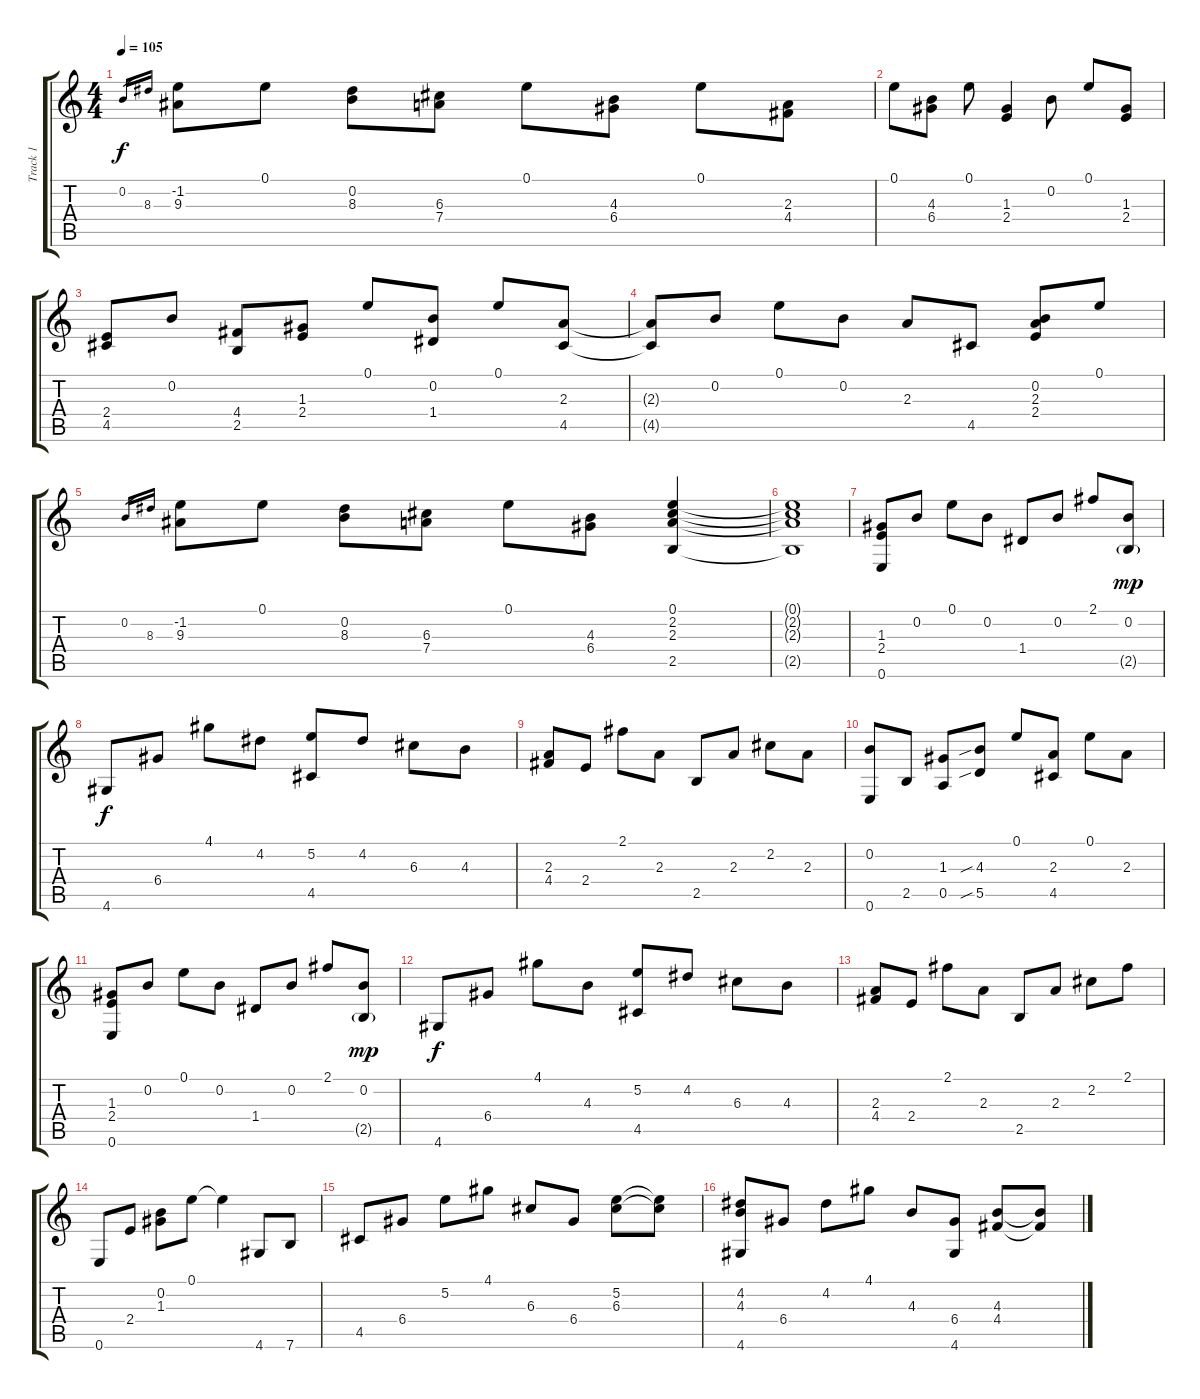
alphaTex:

\track ("Track 1" "Track 1") {instrument acousticguitarnylon}
\staff {score tabs}
\tuning (E4 B3 G3 D3 A2 E2) {hide}
\ts (4 4)
\tempo 105
\clef g2
\ks c
0.2.16{gr dy f instrument acousticguitarnylon} 8.3.16{gr} (-1.2 9.3).8 0.1.8 (0.2 8.3).8 (6.3 7.4).8 0.1.8 (4.3 6.4).8 0.1.8 (2.3 4.4).8 |
0.1.8 (4.3 6.4).8 0.1.8 (1.3 2.4).4 0.2.8 0.1.8 (1.3 2.4).8 |
(2.4 4.5).8 0.2.8 (4.4 2.5).8 (1.3 2.4).8 0.1.8 (0.2 1.4).8 0.1.8 (2.3 4.5).8 |
(2.3{t} 4.5{t}).8 0.2.8 0.1.8 0.2.8 2.3.8 4.5.8 (0.2 2.3 2.4).8 0.1.8 |
0.2.16{gr} 8.3.16{gr} (-1.2 9.3).8 0.1.8 (0.2 8.3).8 (6.3 7.4).8 0.1.8 (4.3 6.4).8 (0.1 2.2 2.3 2.5).4 |
(0.1{t} 2.2{t} 2.3{t} 2.5{t}).1 |
(1.3 2.4 0.6).8 0.2.8 0.1.8 0.2.8 1.4.8 0.2.8 2.1.8 (0.2 2.5{g}).8{dy mp} |
4.6.8{dy f} 6.4.8 4.1.8 4.2.8 (5.2 4.5).8 4.2.8 6.3.8 4.3.8 |
(2.3 4.4).8 2.4.8 2.1.8 2.3.8 2.5.8 2.3.8 2.2.8 2.3.8 |
(0.2 0.6).8 2.5.8 (1.3 0.5).8 (4.3{sib} 5.5{sib}).8 0.1.8 (2.3 4.5).8 0.1.8 2.3.8 |
(1.3 2.4 0.6).8 0.2.8 0.1.8 0.2.8 1.4.8 0.2.8 2.1.8 (0.2 2.5{g}).8{dy mp} |
4.6.8{dy f} 6.4.8 4.1.8 4.3.8 (5.2 4.5).8 4.2.8 6.3.8 4.3.8 |
(2.3 4.4).8 2.4.8 2.1.8 2.3.8 2.5.8 2.3.8 2.2.8 2.1.8 |
0.6.8 2.4.8 (0.2 1.3).8 0.1.8 0.1{t}.4 4.6.8 7.6.8 |
4.5.8 6.4.8 5.2.8 4.1.8 6.3.8 6.4.8 (5.2 6.3).8 (5.2{t} 6.3{t}).8 |
(4.2 4.3 4.6).8 6.4.8 4.2.8 4.1.8 4.3.8 (6.4 4.6).8 (4.3 4.4).8 (4.3{t} 4.4{t}).8
